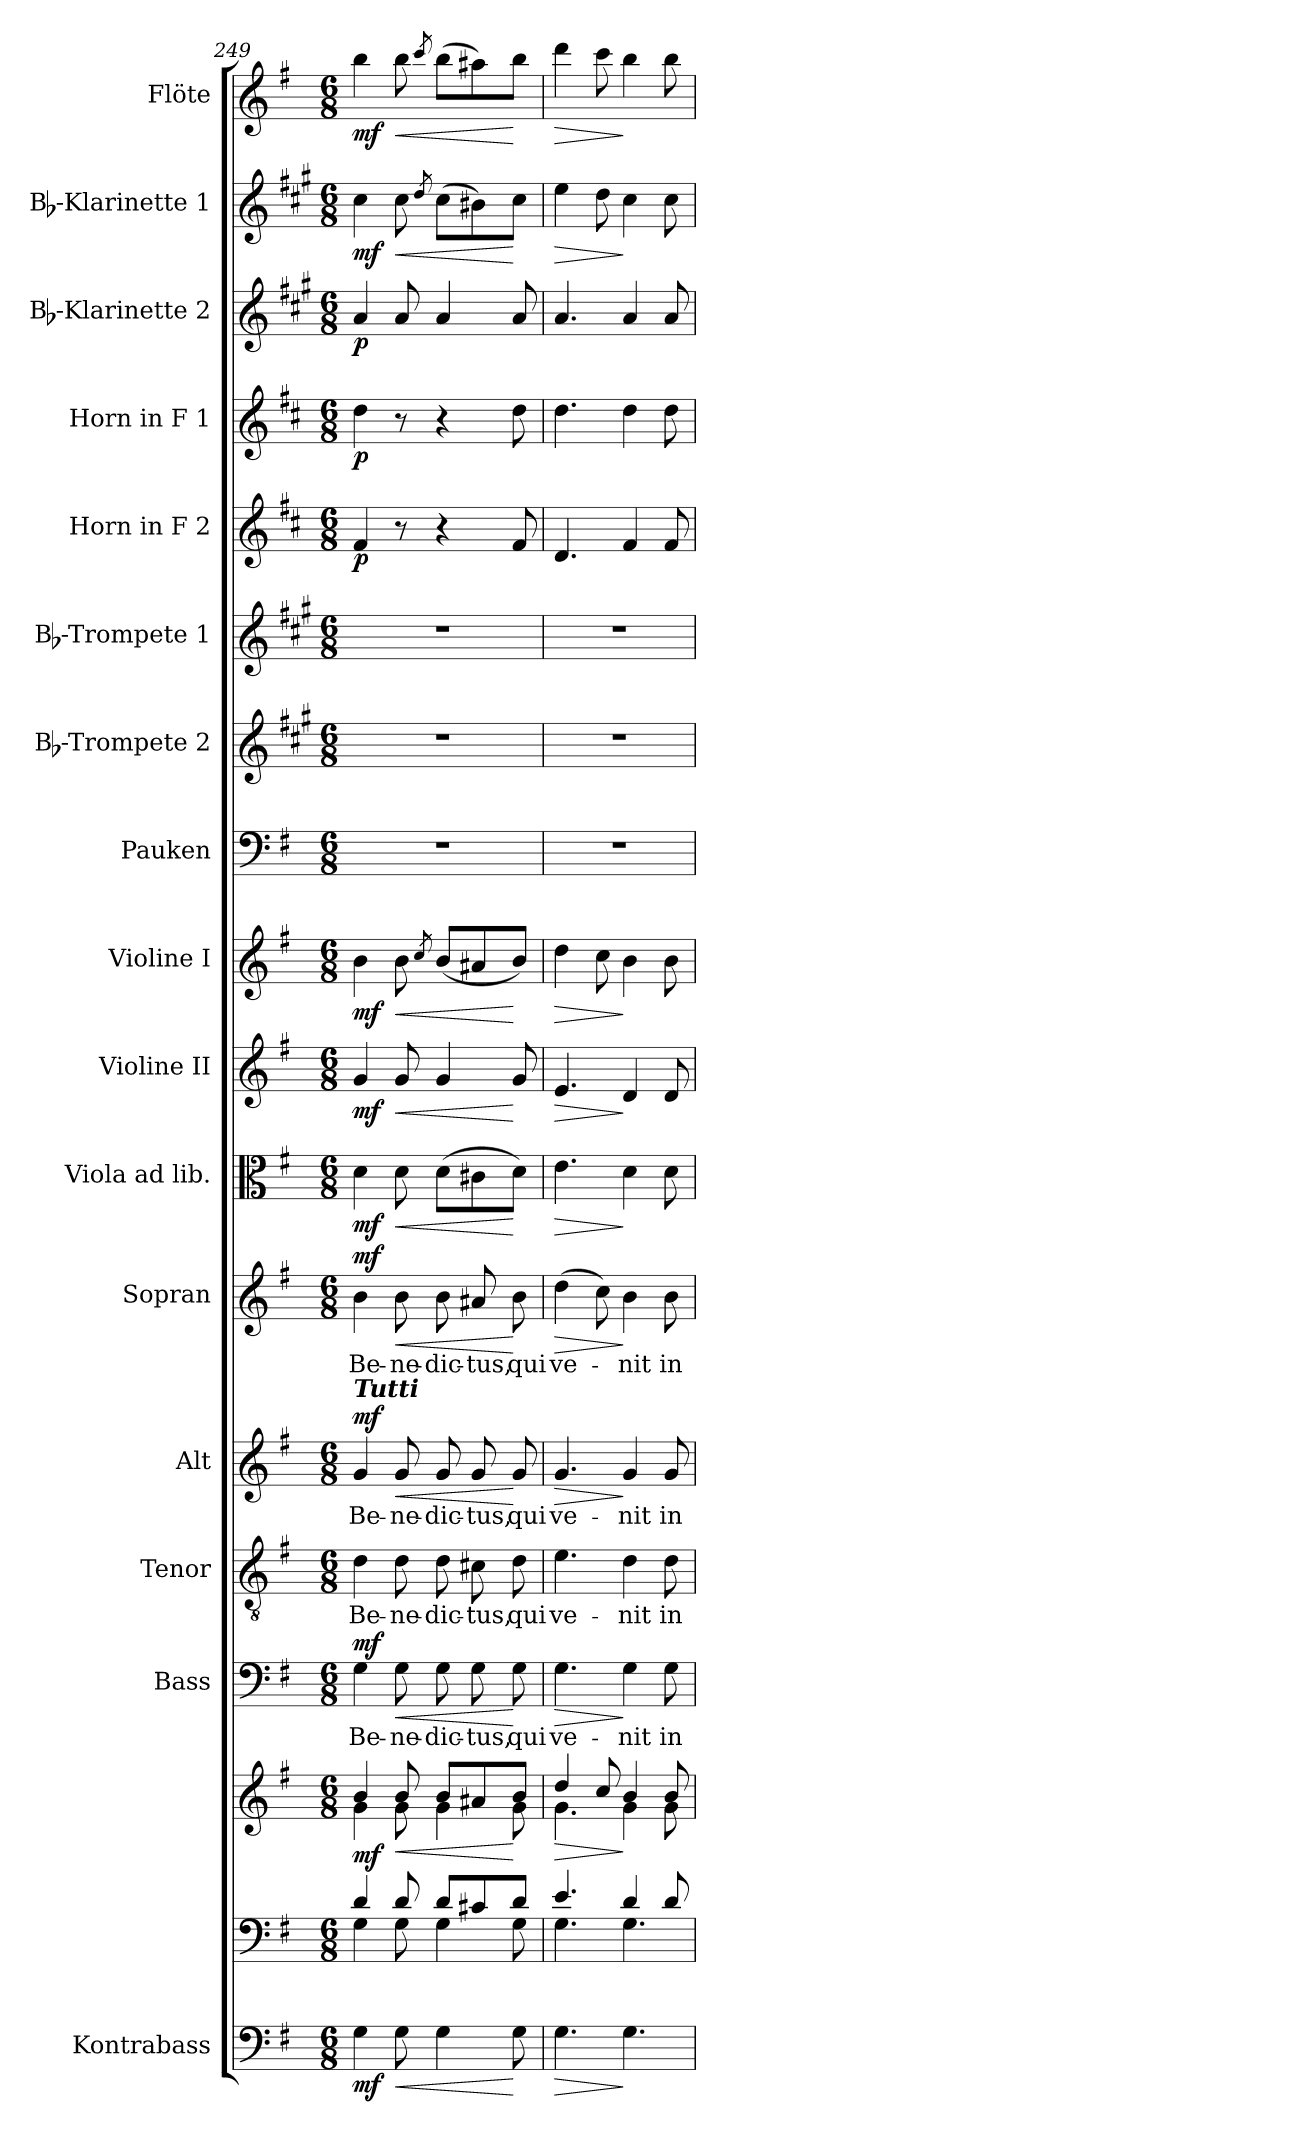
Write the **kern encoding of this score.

**kern	**dynam	**kern	**kern	**dynam	**kern	**text	**dynam	**kern	**text	**kern	**text	**dynam	**kern	**text	**dynam	**kern	**dynam	**kern	**dynam	**kern	**dynam	**kern	**kern	**kern	**kern	**dynam	**kern	**dynam	**kern	**dynam	**kern	**dynam	**kern	**dynam
*part17	*part17	*part16	*part16	*part16	*part15	*part15	*part15	*part14	*part14	*part13	*part13	*part13	*part12	*part12	*part12	*part11	*part11	*part10	*part10	*part9	*part9	*part8	*part7	*part6	*part5	*part5	*part4	*part4	*part3	*part3	*part2	*part2	*part1	*part1
*staff18	*staff18	*staff17	*staff16	*staff16/17	*staff15	*staff15	*staff15	*staff14	*staff14	*staff13	*staff13	*staff13	*staff12	*staff12	*staff12	*staff11	*staff11	*staff10	*staff10	*staff9	*staff9	*staff8	*staff7	*staff6	*staff5	*staff5	*staff4	*staff4	*staff3	*staff3	*staff2	*staff2	*staff1	*staff1
*I"Kontrabass	*	*	*	*	*I"Bass	*	*	*I"Tenor	*	*I"Alt	*	*	*I"Sopran	*	*	*I"Viola ad lib.	*	*I"Violine II	*	*I"Violine I	*	*I"Pauken	*I"Bb-Trompete 2	*I"Bb-Trompete 1	*I"Horn in F 2	*	*I"Horn in F 1	*	*I"Bb-Klarinette 2	*	*I"Bb-Klarinette 1	*	*I"Flöte	*
*I'Kb.	*	*	*	*	*I'B.	*	*	*I'T.	*	*I'A.	*	*	*I'S.	*	*	*I'Vla.	*	*I'Vl. II	*	*I'Vl. I	*	*I'Pk.	*I'Bb Trp. 2	*I'Bb Trp. 1	*	*	*	*	*I'Bb Kl. 2	*	*I'Bb Kl. 1	*	*I'Fl.	*
*clefF4	*	*clefF4	*clefG2	*	*clefF4	*	*	*clefGv2	*	*clefG2	*	*	*clefG2	*	*	*clefC3	*	*clefG2	*	*clefG2	*	*clefF4	*clefG2	*clefG2	*clefG2	*	*clefG2	*	*clefG2	*	*clefG2	*	*clefG2	*
*ITrd7c12	*	*	*	*	*	*	*	*	*	*	*	*	*	*	*	*	*	*	*	*	*	*	*ITrd1c2	*ITrd1c2	*ITrd4c7	*	*ITrd4c7	*	*ITrd1c2	*	*ITrd1c2	*	*	*
*k[f#]	*	*k[f#]	*k[f#]	*	*k[f#]	*	*	*k[f#]	*	*k[f#]	*	*	*k[f#]	*	*	*k[f#]	*	*k[f#]	*	*k[f#]	*	*k[f#]	*k[f#]	*k[f#]	*k[f#]	*	*k[f#]	*	*k[f#]	*	*k[f#]	*	*k[f#]	*
*G:	*	*G:	*G:	*	*G:	*	*	*G:	*	*G:	*	*	*G:	*	*	*G:	*	*G:	*	*G:	*	*G:	*G:	*G:	*G:	*	*G:	*	*G:	*	*G:	*	*G:	*
*M6/8	*	*M6/8	*M6/8	*	*M6/8	*	*	*M6/8	*	*M6/8	*	*	*M6/8	*	*	*M6/8	*	*M6/8	*	*M6/8	*	*M6/8	*M6/8	*M6/8	*M6/8	*	*M6/8	*	*M6/8	*	*M6/8	*	*M6/8	*
=249	=249	=249	=249	=249	=249	=249	=249	=249	=249	=249	=249	=249	=249	=249	=249	=249	=249	=249	=249	=249	=249	=249	=249	=249	=249	=249	=249	=249	=249	=249	=249	=249	=249	=249
*	*	*^	*^	*	*	*	*	*	*	*	*	*	*	*	*	*	*	*	*	*	*	*	*	*	*	*	*	*	*	*	*	*	*	*
!	!	!	!	!	!	!	!	!	!	!	!	!LO:TX:a:Bi:t=Tutti	!	!	!	!	!	!	!	!	!	!	!	!	!	!	!	!	!	!	!	!	!	!	!	!
!	!LO:DY:b	!	!	!	!	!LO:DY:b	!	!LO:LY:b	!LO:DY:a	!	!LO:LY:b	!	!LO:LY:b	!LO:DY:a	!	!LO:LY:b	!LO:DY:a	!	!LO:DY:b	!	!LO:DY:b	!	!LO:DY:b	!	!	!	!	!LO:DY:b	!	!LO:DY:b	!	!LO:DY:b	!	!LO:DY:b	!	!LO:DY:b
4GG\	mf	4d/	4G\	4b/	4g\	mf	4G\	Be-	mf	4d\	Be-	4g/	Be-	mf	4b\	Be-	mf	4d\	mf	4g/	mf	4b\	mf	2.r	2.r	2.r	4B/	p	4g\	p	4g/	p	4b\	mf	4bb\	mf
!	!LO:HP:b	!	!	!	!	!LO:HP:b	!	!LO:LY:b	!LO:HP:b	!	!LO:LY:b	!	!LO:LY:b	!LO:HP:b	!	!LO:LY:b	!LO:HP:b	!	!LO:HP:b	!	!LO:HP:b	!	!LO:HP:b	!	!	!	!	!	!	!	!	!	!	!LO:HP:b	!	!LO:HP:b
8GG\	<	8d/	8G\	8b/	8g\	<	8G\	-ne-	<	8d\	-ne-	8g/	-ne-	<	8b\	-ne-	<	8d\	<	8g/	<	8b\	<	.	.	.	8r	.	8r	.	8g/	.	8b\	<	8bb\	<
.	.	.	.	.	.	.	.	.	.	.	.	.	.	.	.	.	.	.	.	.	.	8qcc/	.	.	.	.	.	.	.	.	.	.	8qcc/	.	8qccc/	.
!	!	!	!	!	!	!	!	!LO:LY:b	!	!	!LO:LY:b	!	!LO:LY:b	!	!	!LO:LY:b	!	!	!	!	!	!	!	!	!	!	!	!	!	!	!	!	!	!	!	!
4GG\	.	8d/L	4G\	8b/L	4g\	.	8G\	-dic-	.	8d\	-dic-	8g/	-dic-	.	8b\	-dic-	.	(>8d\L	.	4g/	.	(<8b/L	.	.	.	.	4r	.	4r	.	4g/	.	(>8b\L	.	(>8bb\L	.
!	!	!	!	!	!	!	!	!LO:LY:b	!	!	!LO:LY:b	!	!LO:LY:b	!	!	!LO:LY:b	!	!	!	!	!	!	!	!	!	!	!	!	!	!	!	!	!	!	!	!
.	.	8c#X/	.	8a#X/	.	.	8G\	-tus,	.	8c#X\	-tus,	8g/	-tus,	.	8a#X/	-tus,	.	8c#X\	.	.	.	8a#X/	.	.	.	.	.	.	.	.	.	.	8a#X\)	.	8aa#X\)	.
!	!	!	!	!	!	!	!	!LO:LY:b	!	!	!LO:LY:b	!	!LO:LY:b	!	!	!LO:LY:b	!	!	!	!	!	!	!	!	!	!	!	!	!	!	!	!	!	!	!	!
8GG\	[	8d/J	8G\	8b/J	8g\	[	8G\	qui	[	8d\	qui	8g/	qui	[	8b\	qui	[	8d\J)	[	8g/	[	8b/J)	[	.	.	.	8B/	.	8g\	.	8g/	.	8b\J	[	8bb\J	[
=250	=250	=250	=250	=250	=250	=250	=250	=250	=250	=250	=250	=250	=250	=250	=250	=250	=250	=250	=250	=250	=250	=250	=250	=250	=250	=250	=250	=250	=250	=250	=250	=250	=250	=250	=250	=250
!	!LO:HP:b	!	!	!	!	!LO:HP:b	!	!LO:LY:b	!LO:HP:b	!	!LO:LY:b	!	!LO:LY:b	!LO:HP:b	!	!LO:LY:b	!LO:HP:b	!	!LO:HP:b	!	!LO:HP:b	!	!LO:HP:b	!	!	!	!	!	!	!	!	!	!	!LO:HP:b	!	!LO:HP:b
4.GG\	>	4.e/	4.G\	4dd/	4.g\	>	4.G\	ve-	>	4.e\	ve-	4.g/	ve-	>	(>4dd\	ve-	>	4.e\	>	4.e/	>	4dd\	>	2.r	2.r	2.r	4.G/	.	4.g\	.	4.g/	.	4dd\	>	4ddd\	>
.	.	.	.	8cc/	.	.	.	.	.	.	.	.	.	.	8cc\)	.	.	.	.	.	.	8cc\	.	.	.	.	.	.	.	.	.	.	8cc\	.	8ccc\	.
!	!	!	!	!	!	!	!	!LO:LY:b	!	!	!LO:LY:b	!	!LO:LY:b	!	!	!LO:LY:b	!	!	!	!	!	!	!	!	!	!	!	!	!	!	!	!	!	!	!	!
4.GG\	]	4d/	4.G\	4b/	4g\	]	4G\	-nit	]	4d\	-nit	4g/	-nit	]	4b\	-nit	]	4d\	]	4d/	]	4b\	]	.	.	.	4B/	.	4g\	.	4g/	.	4b\	]	4bb\	]
!	!	!	!	!	!	!	!	!LO:LY:b	!	!	!LO:LY:b	!	!LO:LY:b	!	!	!LO:LY:b	!	!	!	!	!	!	!	!	!	!	!	!	!	!	!	!	!	!	!	!
.	.	8d/	.	8b/	8g\	.	8G\	in	.	8d\	in	8g/	in	.	8b\	in	.	8d\	.	8d/	.	8b\	.	.	.	.	8B/	.	8g\	.	8g/	.	8b\	.	8bb\	.
*	*	*v	*v	*	*	*	*	*	*	*	*	*	*	*	*	*	*	*	*	*	*	*	*	*	*	*	*	*	*	*	*	*	*	*	*	*
*	*	*	*v	*v	*	*	*	*	*	*	*	*	*	*	*	*	*	*	*	*	*	*	*	*	*	*	*	*	*	*	*	*	*	*	*
=	=	=	=	=	=	=	=	=	=	=	=	=	=	=	=	=	=	=	=	=	=	=	=	=	=	=	=	=	=	=	=	=	=	=
*-	*-	*-	*-	*-	*-	*-	*-	*-	*-	*-	*-	*-	*-	*-	*-	*-	*-	*-	*-	*-	*-	*-	*-	*-	*-	*-	*-	*-	*-	*-	*-	*-	*-	*-
